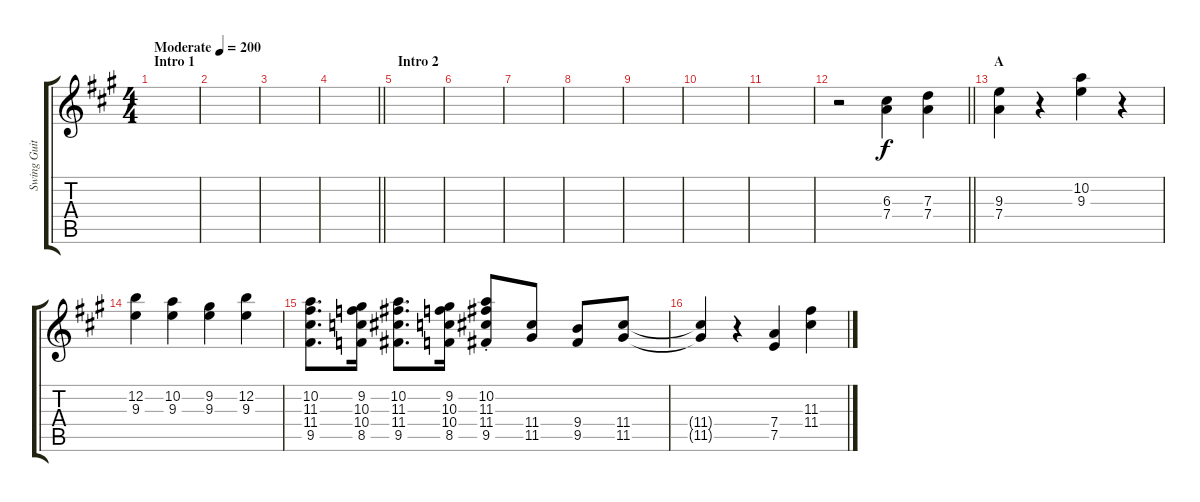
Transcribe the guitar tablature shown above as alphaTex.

\track ("Swing Guitar" "Swing Guit") {solo instrument electricguitarjazz}
\staff {score tabs}
\tuning (E4 B3 G3 D3 A2 E2) {hide}
\ts (4 4)
\section ("" "Intro 1")
\tempo (200 "Moderate")
\clef g2
\ks a
|
|
|
\barLineRight lightlight
|
\section ("" "Intro 2")
|
|
|
|
|
|
|
\barLineRight lightlight
r.2 (6.3 7.4).4 (7.3 7.4).4 |
\section ("" "A")
(9.3 7.4).4 r.4 (10.2 9.3).4 r.4 |
(12.2 9.3).4 (10.2 9.3).4 (9.2 9.3).4 (12.2 9.3).4 |
(10.2 11.3 11.4 9.5).8{d} (9.2 10.3 10.4 8.5).16 (10.2 11.3 11.4 9.5).8{d} (9.2 10.3 10.4 8.5).16 (10.2 11.3 11.4 9.5{st}).8{beam Up} (11.4 11.5).8 (9.4 9.5).8 (11.4 11.5).8 |
(11.4{t} 11.5{t}).4{beam Up} r.4 (7.4 7.5).4 (11.3 11.4).4
